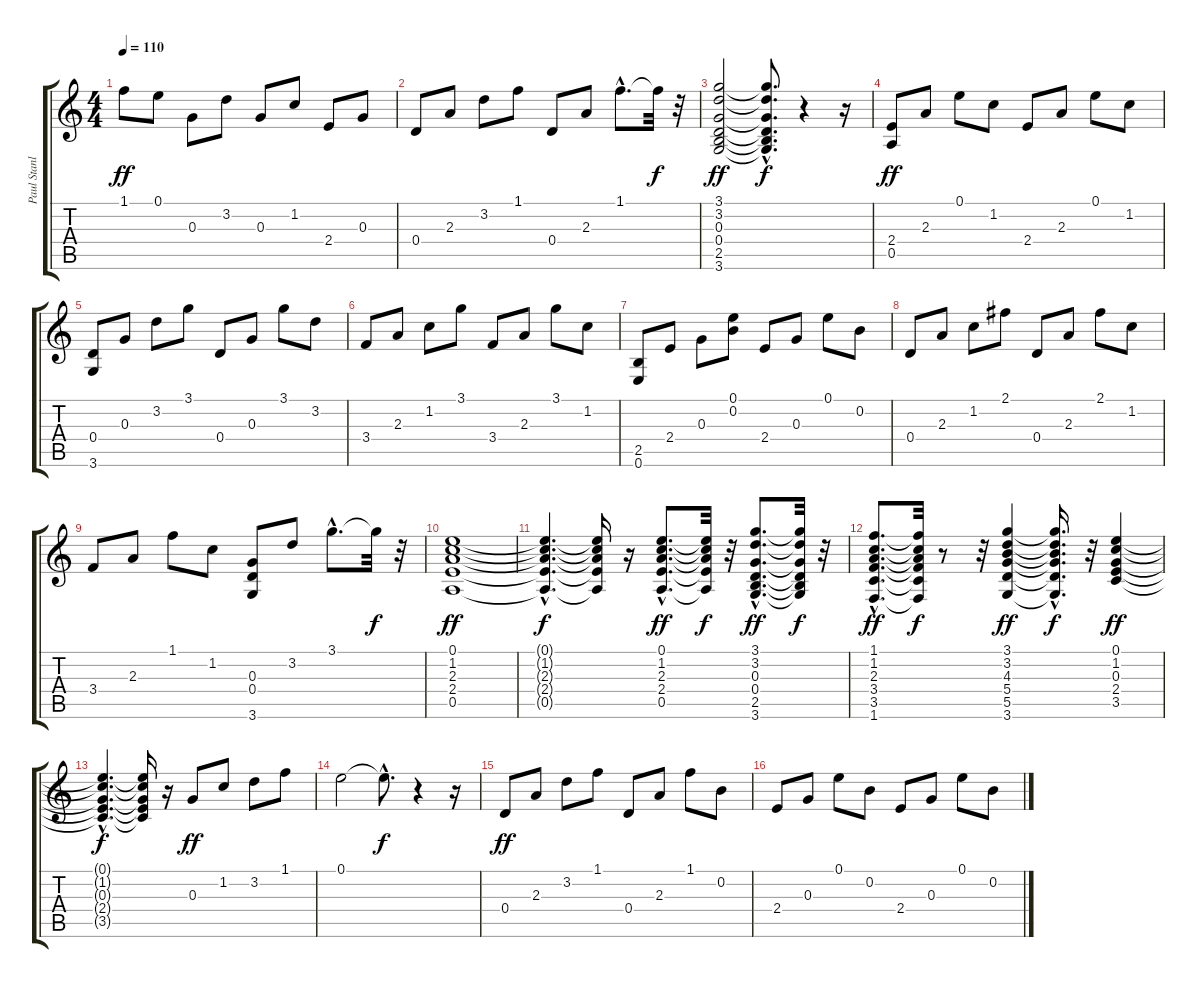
\track ("Paul Stanley" "Paul Stanl") {instrument electricguitarclean}
\staff {score tabs}
\tuning (E4 B3 G3 D3 A2 E2) {hide}
\ts (4 4)
\tempo 110
\clef g2
\ks c
1.1.8{dy ff} 0.1.8 0.3.8 3.2.8 0.3.8 1.2.8 2.4.8 0.3.8 |
0.4.8 2.3.8 3.2.8 1.1.8 0.4.8 2.3.8 1.1{hac}.8{d} 1.1{t}.32{dy f} r.32 |
(3.1 3.2 0.3 0.4 2.5 3.6).2{dy ff} (3.1{hac t} 3.2{hac t} 0.3{hac t} 0.4{hac t} 2.5{hac t} 3.6{hac t}).8{d dy f} r.4 r.16 |
(2.4 0.5).8{dy ff} 2.3.8 0.1.8 1.2.8 2.4.8 2.3.8 0.1.8 1.2.8 |
(0.4 3.6).8 0.3.8 3.2.8 3.1.8 0.4.8 0.3.8 3.1.8 3.2.8 |
3.4.8 2.3.8 1.2.8 3.1.8 3.4.8 2.3.8 3.1.8 1.2.8 |
(2.5 0.6).8 2.4.8 0.3.8 (0.1 0.2).8 2.4.8 0.3.8 0.1.8 0.2.8 |
0.4.8 2.3.8 1.2.8 2.1.8 0.4.8 2.3.8 2.1.8 1.2.8 |
3.4.8 2.3.8 1.1.8 1.2.8 (0.3 0.4 3.6).8 3.2.8 3.1{hac}.8{d} 3.1{t}.32{dy f} r.32 |
(0.1 1.2 2.3 2.4 0.5).1{dy ff} |
(0.1{hac t} 1.2{hac t} 2.3{hac t} 2.4{hac t} 0.5{hac t}).4{d dy f} (0.1{t} 1.2{t} 2.3{t} 2.4{t} 0.5{t}).16 r.16 (0.1{hac} 1.2{hac} 2.3{hac} 2.4{hac} 0.5{hac}).8{d dy ff} (0.1{t} 1.2{t} 2.3{t} 2.4{t} 0.5{t}).32{dy f} r.32 (3.1{hac} 3.2{hac} 0.3{hac} 0.4{hac} 2.5{hac} 3.6{hac}).8{d dy ff} (3.1{t} 3.2{t} 0.3{t} 0.4{t} 2.5{t} 3.6{t}).32{dy f} r.32 |
(1.1{hac} 1.2{hac} 2.3{hac} 3.4{hac} 3.5{hac} 1.6{hac}).8{d dy ff} (1.1{t} 1.2{t} 2.3{t} 3.4{t} 3.5{t} 1.6{t}).32{dy f} r.8 r.32 (3.1 3.2 4.3 5.4 5.5 3.6).4{dy ff} (3.1{hac t} 3.2{hac t} 4.3{hac t} 5.4{hac t} 5.5{hac t} 3.6{hac t}).16{d dy f} r.32 (0.1 1.2 0.3 2.4 3.5).4{dy ff} |
(0.1{hac t} 1.2{hac t} 0.3{hac t} 2.4{hac t} 3.5{hac t}).4{d dy f} (0.1{t} 1.2{t} 0.3{t} 2.4{t} 3.5{t}).16 r.16 0.3.8{dy ff} 1.2.8 3.2.8 1.1.8 |
0.1.2 0.1{hac t}.8{d dy f} r.4 r.16 |
0.4.8{dy ff} 2.3.8 3.2.8 1.1.8 0.4.8 2.3.8 1.1.8 0.2.8 |
2.4.8 0.3.8 0.1.8 0.2.8 2.4.8 0.3.8 0.1.8 0.2.8
